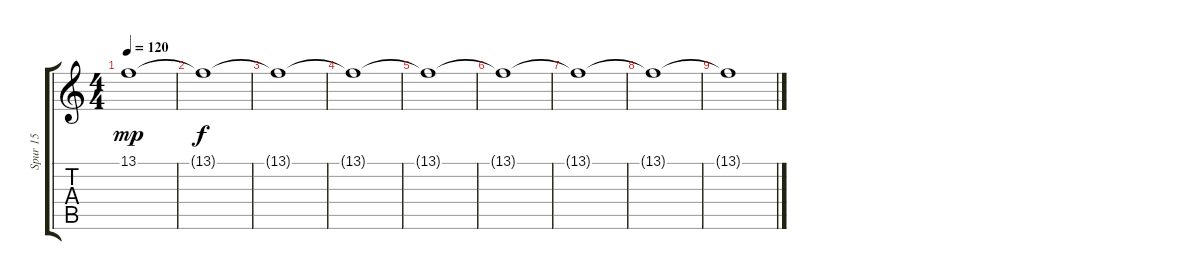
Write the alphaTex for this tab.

\track ("Spur 15" "Spur 15") {instrument helicopter}
\staff {score tabs}
\tuning (E4 B3 G3 D3 A2 E2) {hide}
\ts (4 4)
\tempo 120
\clef g2
\ks c
13.1.1{dy mp instrument helicopter} |
13.1{t}.1{dy f} |
13.1{t}.1 |
13.1{t}.1 |
13.1{t}.1 |
13.1{t}.1 |
13.1{t}.1 |
13.1{t}.1 |
13.1{t}.1
